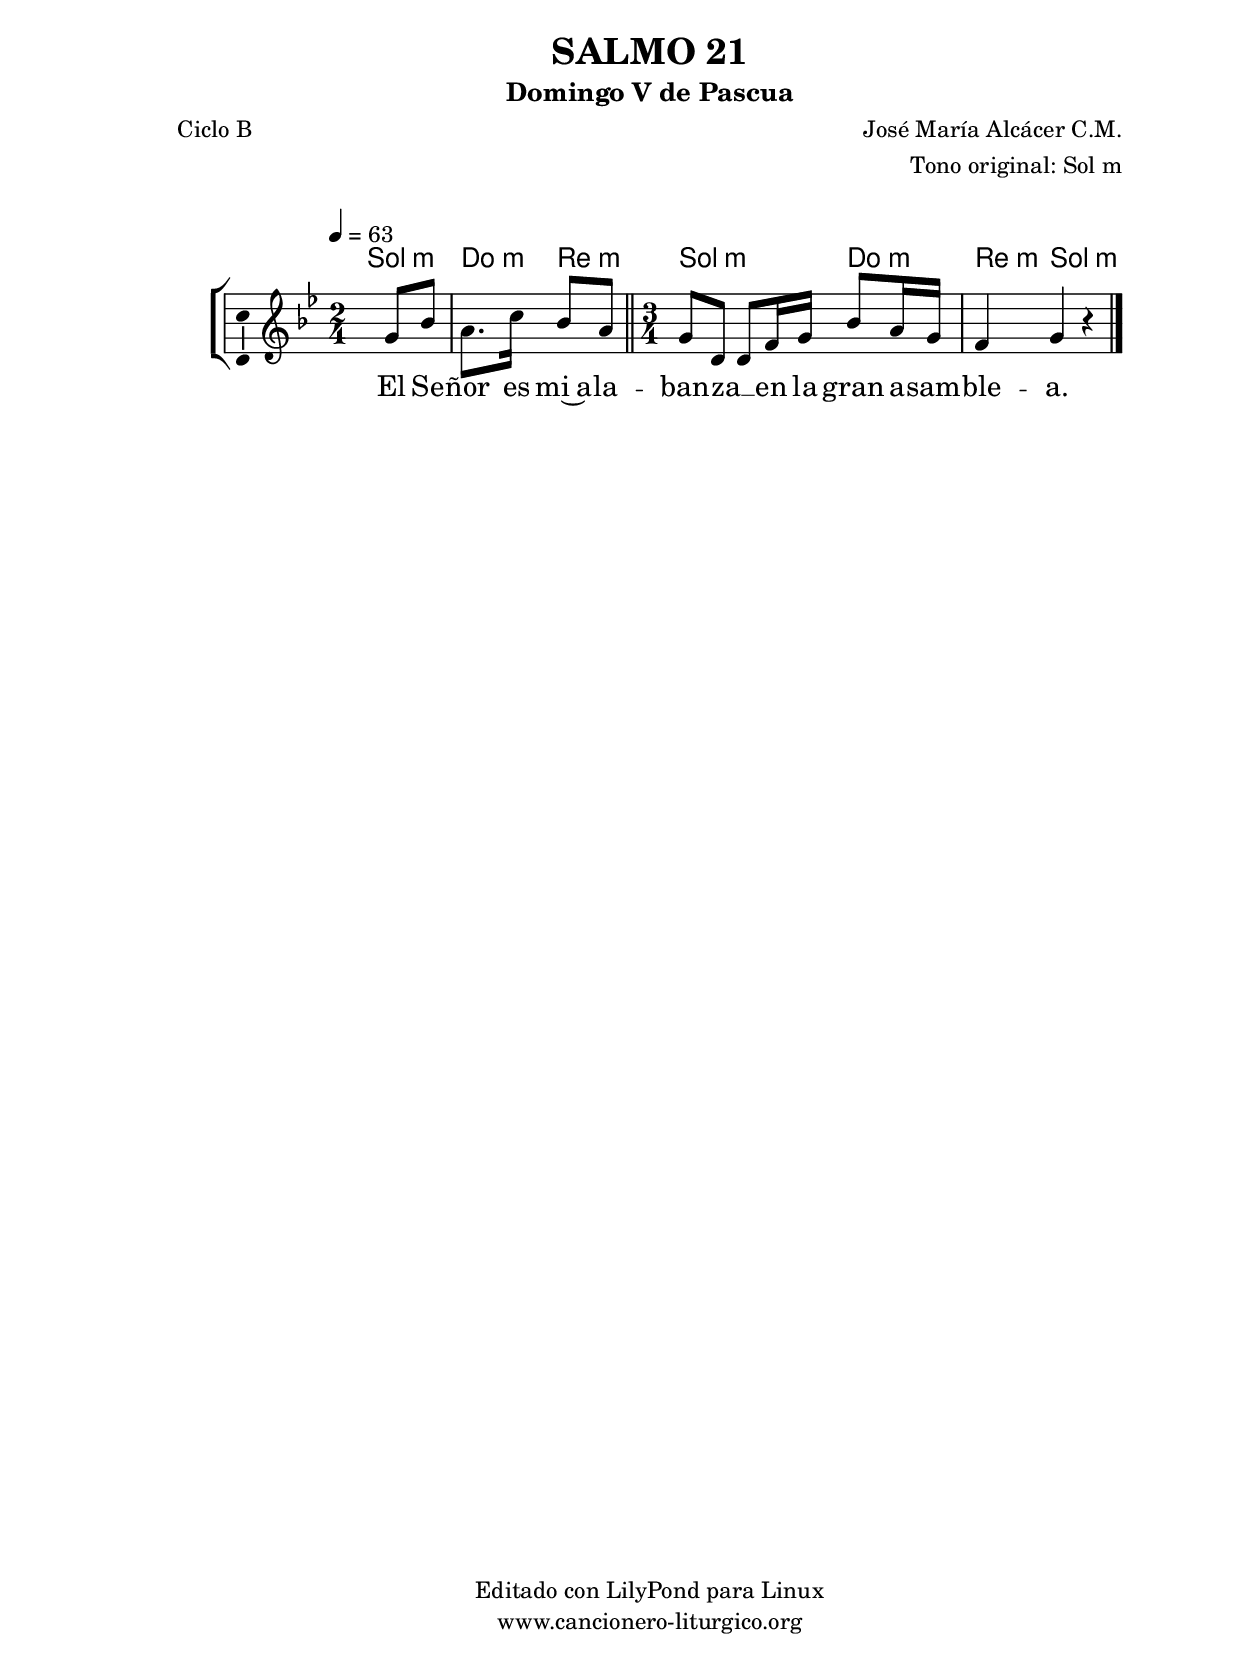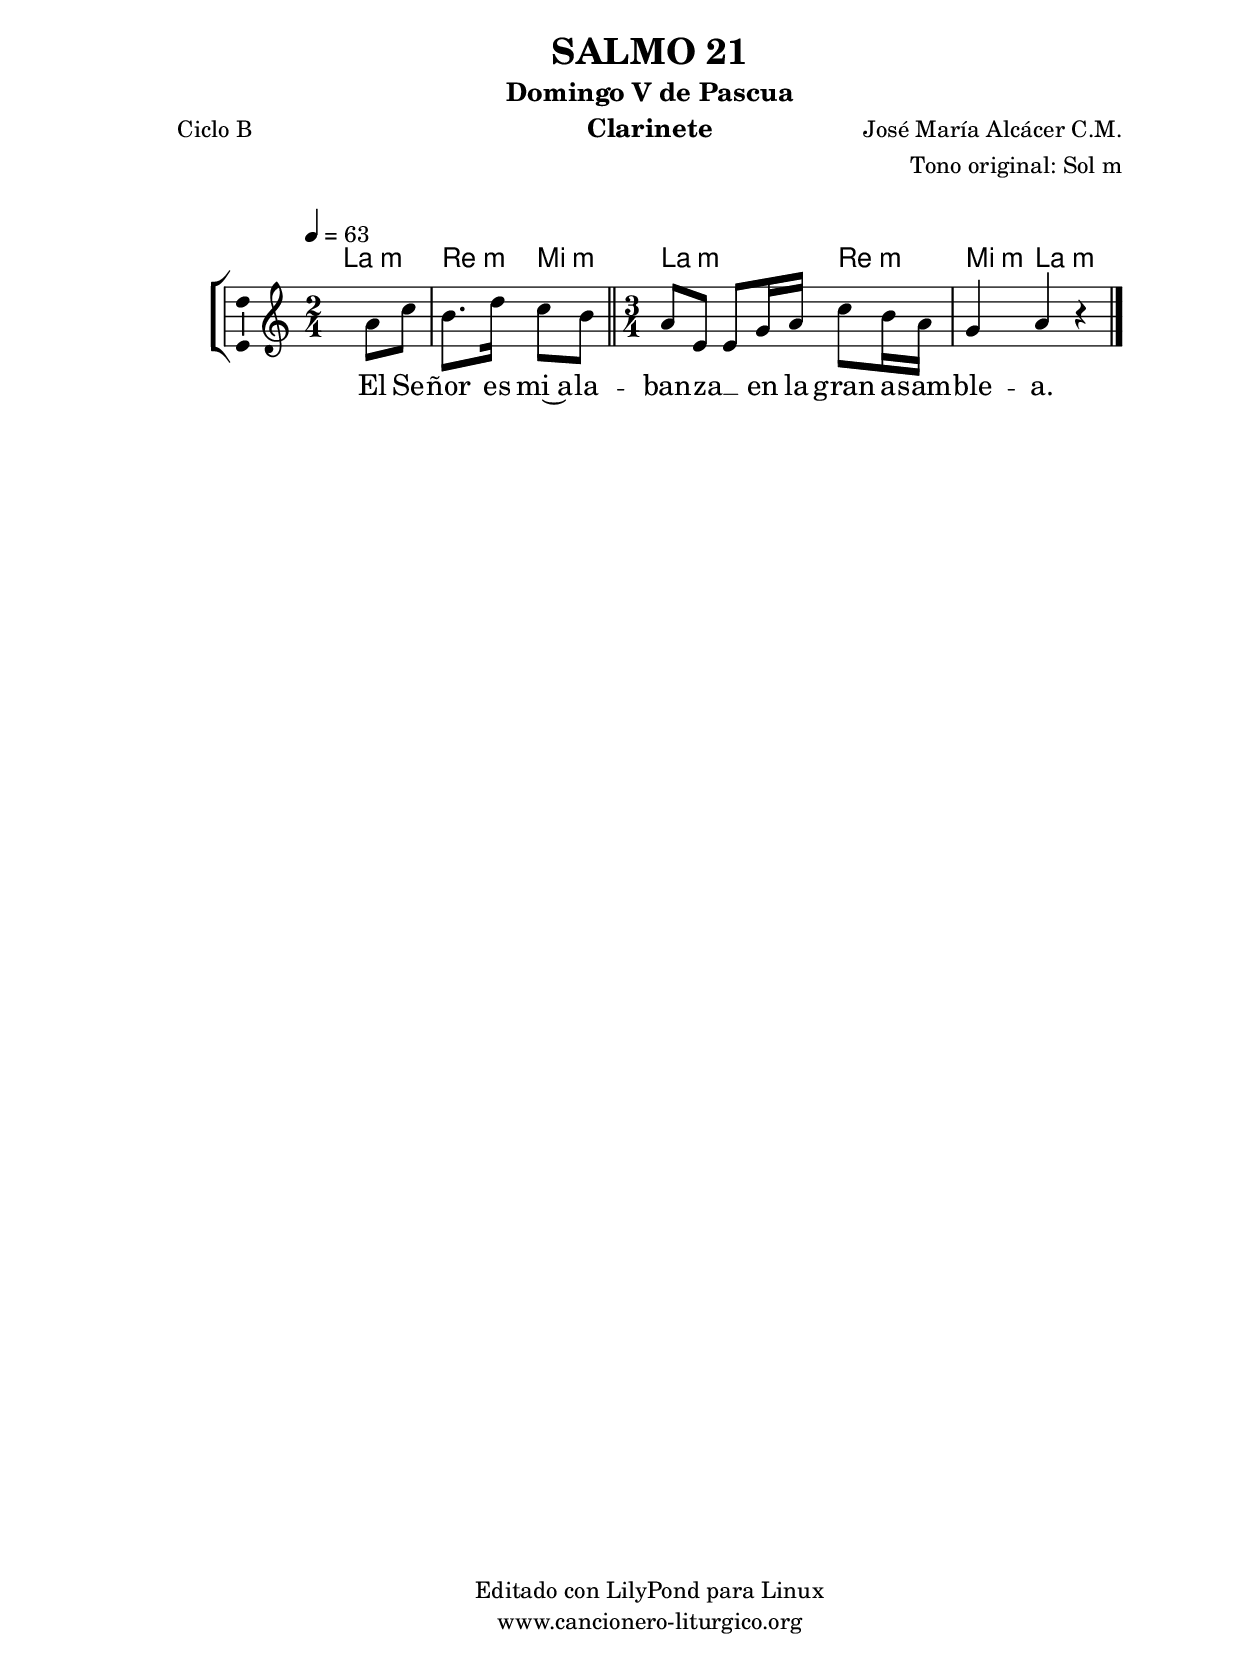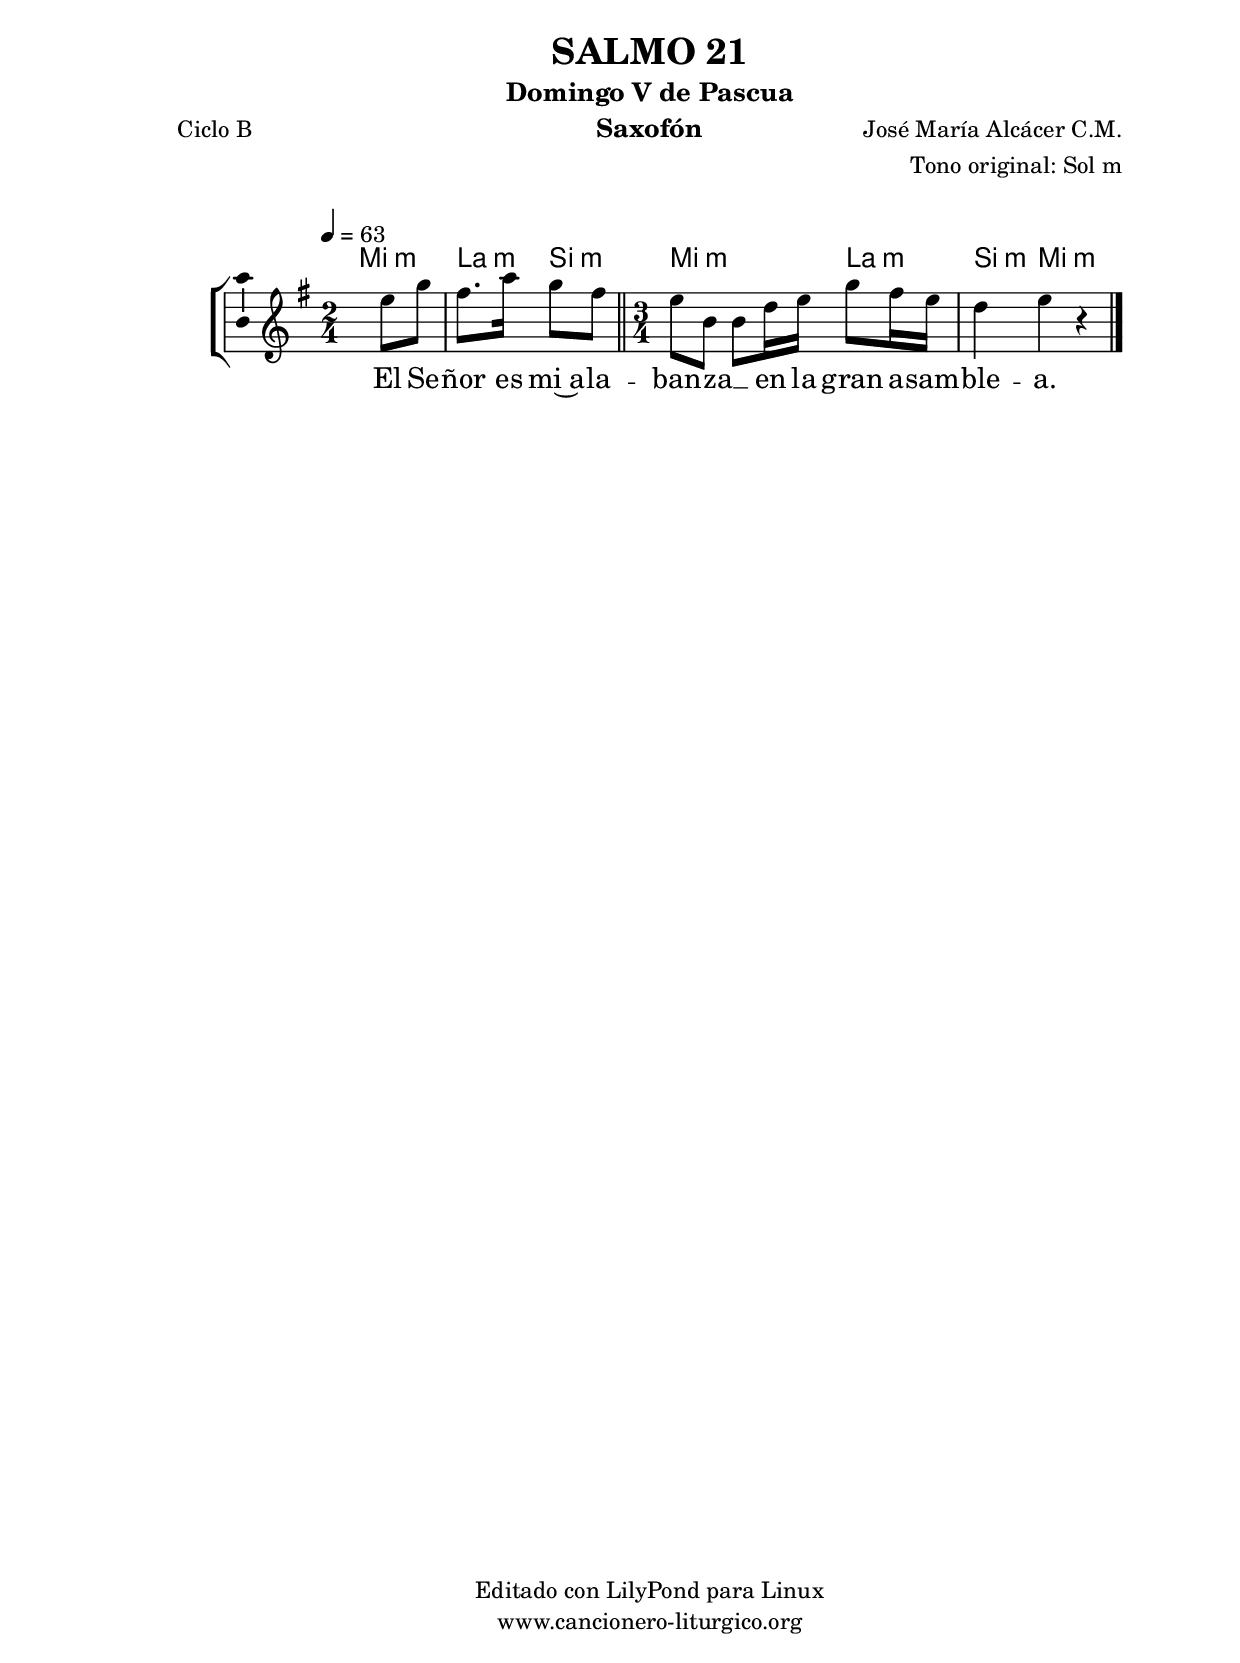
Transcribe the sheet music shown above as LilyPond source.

%
%para convertir .midi en .wav:
%timidity filename.midi -Ow -o finename.wav
%
%
%Para convertir de .wav a .mp3:
%lame -h -m j filename.wav
%
%
%para escuchar el midi:
%timidity nombrefichero.midi
%


%versión de lilypond para la que se ha escrito esta partitura:
\version "2.16.0"

	%Tamaño papel
	#(set-default-paper-size "a4")
	%Tamaño partitura
	#(set-global-staff-size 20)
	%No responde al pulsar sobre una nota
	#(ly:set-option 'point-and-click #f)

%parámetros del encabezamiento:
\header {
	title = "SALMO 21"
	subtitle = "Domingo V de Pascua"
	composer = "José María Alcácer C.M."
	poet = "Ciclo B"
	meter = ""
	arranger = "Tono original: Sol m"
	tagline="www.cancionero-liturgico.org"
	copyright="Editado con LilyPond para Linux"
	}

%parámetros asociados al papel:
\paper  {
	oddHeaderMarkup = \markup {\fill-line { \on-the-fly #not-first-page \fromproperty #'header:title \on-the-fly #not-first-page \fromproperty #'header:composer }}
	evenHeaderMarkup = \markup {\fill-line { \fromproperty #'header:composer \fromproperty #'header:title }}
	#(set-paper-size "a4")
	print-page-number = ##f
	first-page-number = 1
	print-first-page-number = ##f
%	head-separation = 3.0 \cm
	top-margin = 2.0 \cm
	bottom-margin = 0.5\cm
%%%	bottom-margin = -1.0\cm
	left-margin = 3.0 \cm
	line-width = 16.0 \cm 
	indent = 8\mm
	interscoreline = 2.\mm
	between-system-space = 15\mm
%	para que las partituras no llenen la hoja:
	ragged-bottom = ##t
%	idem para la última hoja:
	ragged-last-bottom = ##f
%	para que las partituras llenen el ancho del papel:
	ragged-last = ##f
	after-title-space = 2.5 \cm
%page-count=1
system-count=1

	%Flexible Vertical Spacing
%	markup-markup-spacing =
%	#'((basic-distance . 15) (minimum-distance . 15) (padding . 3))
	markup-system-spacing =
	#'((basic-distance . 15) (minimum-distance . 15) (padding . 3))
	system-system-spacing =
	#'((basic-distance . 15) (minimum-distance . 15) (padding . 3))
	score-system-spacing =
	#'((basic-distance . 15) (minimum-distance . 15) (padding . 5))
%	top-system-spacing = % header
%	#'((basic-distance . 8) (minimum-distance . 0) (padding . 3))
%	top-markup-spacing =
%	#'((basic-distance . 20) (minimum-distance . 20) (padding . 3))
	last-bottom-spacing = % footer
	#'((basic-distance . 5) (minimum-distance . 5) (padding . 3))
%	score-markup-spacing =
%	#'((basic-distance . 16) (minimum-distance . 13) (padding . 3))

	}


%parámetros que afectan a toda la partitura:
global =  {
	%clave de sol (G):
	\clef G
	%armadura:
%	\transpose f a
	\key g \minor
	\tempo 4=63
	\set Score.tempoHideNote = ##f
	}


acordes = {
	\italianChords
	\chordmode {
%	\transpose f a
{

g2:m c4:m d:m g2:m c4:m d:m g:m

	}
	}
}

melodia = 
%	\transpose f a
{
	\relative c''{

\time 2/4
s4 g8 bes
a8. c16 bes8 a
\bar "||"
\time 3/4
g8 d d f16 g bes8 a16 g
f4 g r4

	\bar "|."
	}
	}


texto = \lyricmode {
El Se -- ñor es mi~a -- la -- ban -- za __ _ en la gran a -- sam -- ble -- a.
	}


acordesStaff = \context ChordNames = acordesStaff <<
	\set chordChanges = ##t
	\acordes
	>>


vozStaff = \context Voice = vozStaff
\with {\consists "Ambitus_engraver"}
<<
%	\set Staff.instrumentName = ""
%	\set Staff.shortInstrumentName = ""
%	\set Staff.midiInstrument = #"clarinet"
%	\set Staff.midiInstrument = #"cello"
%	\set Staff.midiInstrument = #"flute"
	\set Staff.midiInstrument = #"electric guitar (jazz)"
%	\set Staff.midiInstrument = #"english horn"
%	\set Staff.midiInstrument = #"violin"
%	\set Staff.midiInstrument = #"glockenspiel"
	\set Staff.midiMinimumVolume = #0.7
	\set Staff.midiMaximumVolume = #0.9
	\global
	\melodia
	>>


textoStaff = \context Lyrics = textoStaff <<
	\lyricsto vozStaff \texto
	>>

\book {
	\score {
		\context ChoirStaff {
			\override StaffGroup.SystemStartBracket #'collapse-height = #1
			\override Score.SystemStartBar #'collapse-height = #1
			<<
			\acordesStaff
			\vozStaff
			\textoStaff
			>>
			}
		\layout {
	    		\context {
				\Lyrics
				\override LyricText #'font-size = #2
				}
	   		 \context {
				\Score
				%fontSize = #3
				\override StaffSymbol #'staff-space = #(magstep +3)
				%\override Beam #'thickness = #0.55
				%\override SpacingSpanner #'spacing-increment = #1.0
				%\override Slur #'height-limit = #1.5
				}
			}
		}
	\score {
		\unfoldRepeats
		\context ChoirStaff {
			<<
			\acordesStaff
			\vozStaff
			>>
			}
		\midi {
	  		\context {
	  			\Score
				tempoWholesPerMinute = #(ly:make-moment 70 4)
				}
			}
		}
	}

%Partitura para clarinete
#(define output-suffix "C")
\book {
	\header{
		instrument = "Clarinete"
		}
	\score {
		\context ChoirStaff {
			\override StaffGroup.SystemStartBracket #'collapse-height = #1
			\override Score.SystemStartBar #'collapse-height = #1
\transpose c d
			<<
			\acordesStaff
			\vozStaff
			\textoStaff
			>>
			}
		\layout {
	    		\context {
				\Lyrics
				\override LyricText #'font-size = #2
				}
	   		 \context {
				\Score
				%fontSize = #3
				\override StaffSymbol #'staff-space = #(magstep +3)
				%\override Beam #'thickness = #0.55
				%\override SpacingSpanner #'spacing-increment = #1.0
				%\override Slur #'height-limit = #1.5
				}
			}
		}
	}

%Partitura para saxofón
#(define output-suffix "S")
\book {
	\header{
		instrument = "Saxofón"
		}
	\score {
		\context ChoirStaff {
			\override StaffGroup.SystemStartBracket #'collapse-height = #1
			\override Score.SystemStartBar #'collapse-height = #1
\transpose c a
			<<
			\acordesStaff
			\vozStaff
			\textoStaff
			>>
			}
		\layout {
	    		\context {
				\Lyrics
				\override LyricText #'font-size = #2
				}
	   		 \context {
				\Score
				%fontSize = #3
				\override StaffSymbol #'staff-space = #(magstep +3)
				%\override Beam #'thickness = #0.55
				%\override SpacingSpanner #'spacing-increment = #1.0
				%\override Slur #'height-limit = #1.5
				}
			}
		}
	}

